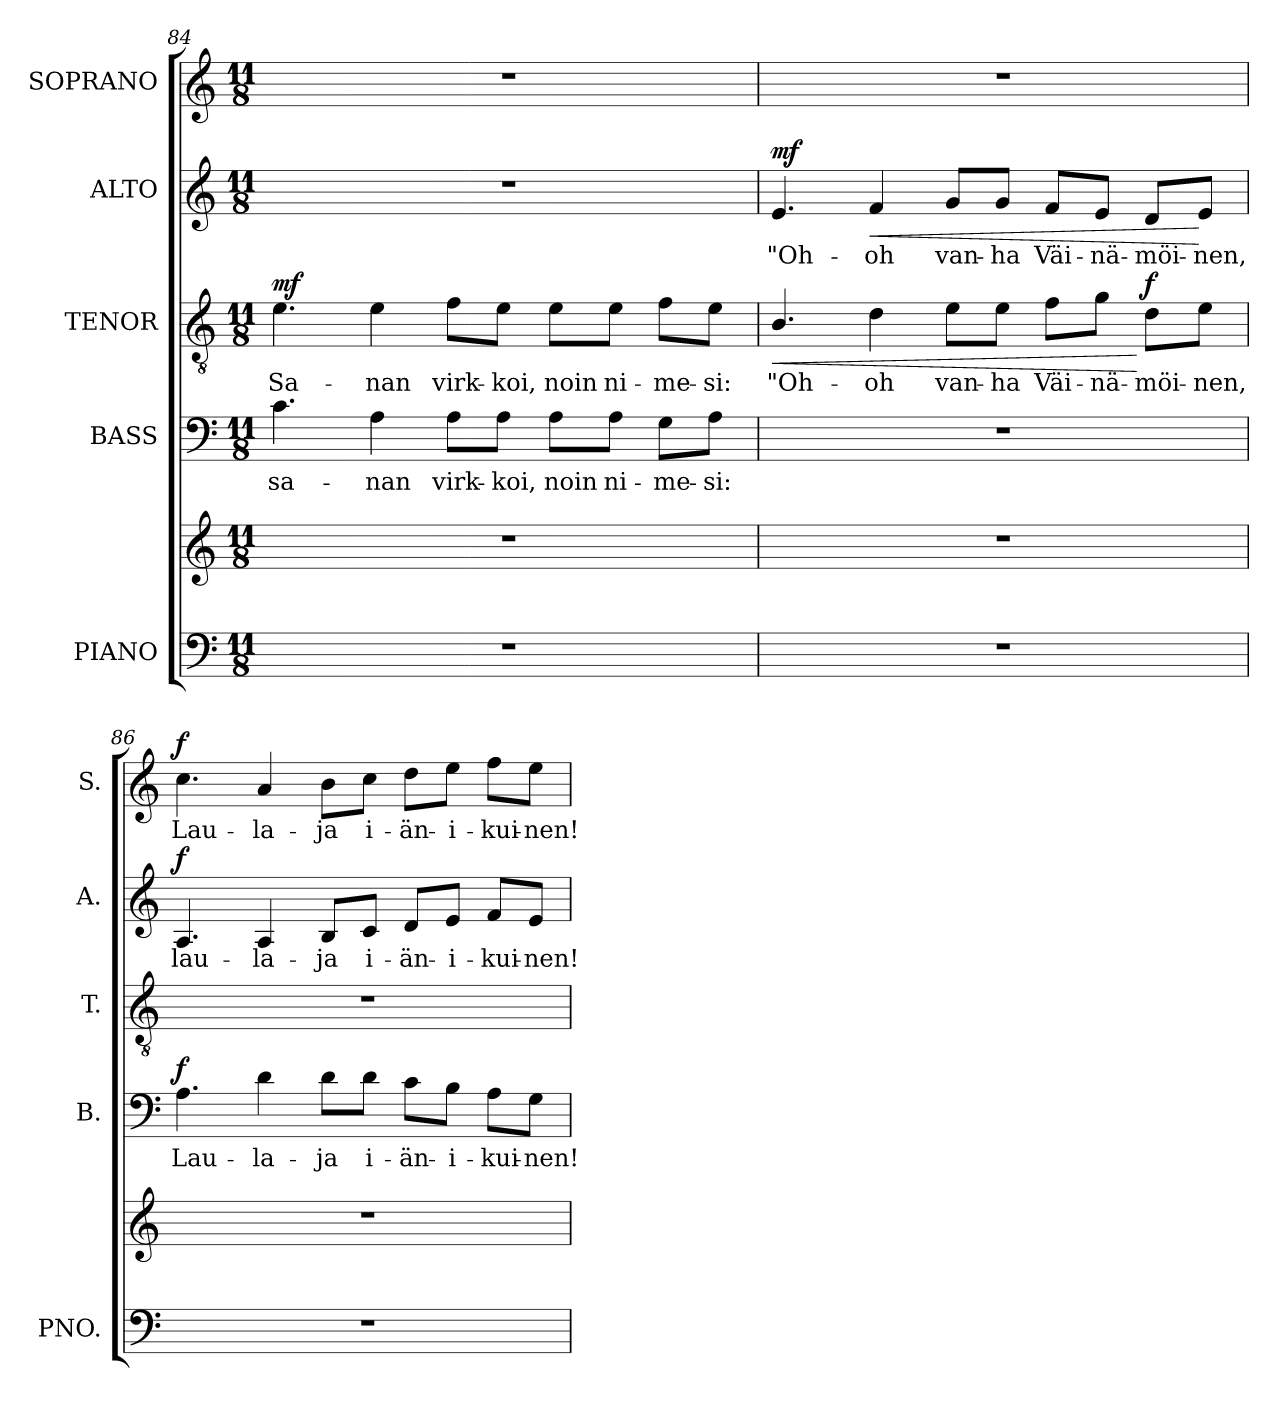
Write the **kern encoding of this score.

**kern	**kern	**kern	**text	**dynam	**kern	**text	**dynam	**kern	**text	**dynam	**kern	**text	**dynam
*part5	*part5	*part4	*part4	*part4	*part3	*part3	*part3	*part2	*part2	*part2	*part1	*part1	*part1
*staff6	*staff5	*staff4	*staff4	*staff4	*staff3	*staff3	*staff3	*staff2	*staff2	*staff2	*staff1	*staff1	*staff1
*I"PIANO	*	*I"BASS	*	*	*I"TENOR	*	*	*I"ALTO	*	*	*I"SOPRANO	*	*
*I'PNO.	*	*I'B.	*	*	*I'T.	*	*	*I'A.	*	*	*I'S.	*	*
*clefF4	*clefG2	*clefF4	*	*	*clefGv2	*	*	*clefG2	*	*	*clefG2	*	*
*	*	*	*	*	*ITrd7c12	*	*	*	*	*	*	*	*
*k[]	*k[]	*k[]	*	*	*k[]	*	*	*k[]	*	*	*k[]	*	*
*C:	*C:	*C:	*	*	*C:	*	*	*C:	*	*	*C:	*	*
*M11/8	*M11/8	*M11/8	*	*	*M11/8	*	*	*M11/8	*	*	*M11/8	*	*
=84	=84	=84	=84	=84	=84	=84	=84	=84	=84	=84	=84	=84	=84
!LO:N:vis=1	!LO:N:vis=1	!	!	!	!	!	!	!	!	!	!	!	!
!	!	!	!LO:LY:b:color=#000000	!	!	!	!	!	!	!	!	!	!
!	!	!	!	!	!	!LO:LY:b:color=#000000	!	!LO:N:vis=1	!	!	!LO:N:vis=1	!	!
8%11r	8%11r	4.ci\	sa-	.	4.Ei\	Sa-	mf	8%11r	.	.	8%11r	.	.
!	!	!	!LO:LY:b:color=#000000	!	!	!	!	!	!	!	!	!	!
!	!	!	!	!	!	!LO:LY:b:color=#000000	!	!	!	!	!	!	!
.	.	4Ai\	-nan	.	4Ei\	-nan	.	.	.	.	.	.	.
!	!	!	!LO:LY:b:color=#000000	!	!	!	!	!	!	!	!	!	!
!	!	!	!	!	!	!LO:LY:b:color=#000000	!	!	!	!	!	!	!
.	.	8Ai\L	virk-	.	8Fi\L	virk-	.	.	.	.	.	.	.
!	!	!	!LO:LY:b:color=#000000	!	!	!	!	!	!	!	!	!	!
!	!	!	!	!	!	!LO:LY:b:color=#000000	!	!	!	!	!	!	!
.	.	8Ai\J	-koi,	.	8Ei\J	-koi,	.	.	.	.	.	.	.
!	!	!	!LO:LY:b:color=#000000	!	!	!	!	!	!	!	!	!	!
!	!	!	!	!	!	!LO:LY:b:color=#000000	!	!	!	!	!	!	!
.	.	8Ai\L	noin	.	8Ei\L	noin	.	.	.	.	.	.	.
!	!	!	!LO:LY:b:color=#000000	!	!	!	!	!	!	!	!	!	!
!	!	!	!	!	!	!LO:LY:b:color=#000000	!	!	!	!	!	!	!
.	.	8Ai\J	ni-	.	8Ei\J	ni-	.	.	.	.	.	.	.
!	!	!	!LO:LY:b:color=#000000	!	!	!	!	!	!	!	!	!	!
!	!	!	!	!	!	!LO:LY:b:color=#000000	!	!	!	!	!	!	!
.	.	8Gi\L	-me-	.	8Fi\L	-me-	.	.	.	.	.	.	.
!	!	!	!LO:LY:b:color=#000000	!	!	!	!	!	!	!	!	!	!
!	!	!	!	!	!	!LO:LY:b:color=#000000	!	!	!	!	!	!	!
.	.	8Ai\J	-si:	.	8Ei\J	-si:	.	.	.	.	.	.	.
!!LO:PB:g=z
=85	=85	=85	=85	=85	=85	=85	=85	=85	=85	=85	=85	=85	=85
!LO:N:vis=1	!LO:N:vis=1	!LO:N:vis=1	!	!	!	!	!	!	!	!	!	!	!
!	!	!	!	!	!	!LO:LY:b:color=#000000	!LO:HP:b	!	!	!	!	!	!
!	!	!	!	!	!	!	!	!	!LO:LY:b:color=#000000	!	!LO:N:vis=1	!	!
8%11r	8%11r	8%11r	.	.	4.BBi/	"Oh-	<	4.ei/	"Oh-	mf	8%11r	.	.
!	!	!	!	!	!	!LO:LY:b:color=#000000	!	!	!	!	!	!	!
!	!	!	!	!	!	!	!	!	!LO:LY:b:color=#000000	!LO:HP:b	!	!	!
.	.	.	.	.	4Di\	-oh	.	4fi/	-oh	<	.	.	.
!	!	!	!	!	!	!LO:LY:b:color=#000000	!	!	!	!	!	!	!
!	!	!	!	!	!	!	!	!	!LO:LY:b:color=#000000	!	!	!	!
.	.	.	.	.	8Ei\L	van-	.	8gi/L	van-	.	.	.	.
!	!	!	!	!	!	!LO:LY:b:color=#000000	!	!	!	!	!	!	!
!	!	!	!	!	!	!	!	!	!LO:LY:b:color=#000000	!	!	!	!
.	.	.	.	.	8Ei\J	-ha	.	8gi/J	-ha	.	.	.	.
!	!	!	!	!	!	!LO:LY:b:color=#000000	!	!	!	!	!	!	!
!	!	!	!	!	!	!	!	!	!LO:LY:b:color=#000000	!	!	!	!
.	.	.	.	.	8Fi\L	Väi-	.	8fi/L	Väi-	.	.	.	.
!	!	!	!	!	!	!LO:LY:b:color=#000000	!	!	!	!	!	!	!
!	!	!	!	!	!	!	!	!	!LO:LY:b:color=#000000	!	!	!	!
.	.	.	.	.	8Gi\J	-nä-	.	8ei/J	-nä-	.	.	.	.
!	!	!	!	!	!	!LO:LY:b:color=#000000	!	!	!	!	!	!	!
!	!	!	!	!	!	!	!	!	!LO:LY:b:color=#000000	!	!	!	!
.	.	.	.	.	8Di\L	-möi-	[ f	8di/L	-möi-	.	.	.	.
!	!	!	!	!	!	!LO:LY:b:color=#000000	!	!	!	!	!	!	!
!	!	!	!	!	!	!	!	!	!LO:LY:b:color=#000000	!	!	!	!
.	.	.	.	.	8Ei\J	-nen,	.	8ei/J	-nen,	[	.	.	.
=86	=86	=86	=86	=86	=86	=86	=86	=86	=86	=86	=86	=86	=86
!LO:N:vis=1	!LO:N:vis=1	!	!	!	!	!	!	!	!	!	!	!	!
!	!	!	!LO:LY:b:color=#000000	!	!LO:N:vis=1	!	!	!	!	!	!	!	!
!	!	!	!	!	!	!	!	!	!LO:LY:b:color=#000000	!	!	!	!
!	!	!	!	!	!	!	!	!	!	!	!	!LO:LY:b:color=#000000	!
8%11r	8%11r	4.Ai\	Lau-	f	8%11r	.	.	4.Ai/	lau-	f	4.cci\	Lau-	f
!	!	!	!LO:LY:b:color=#000000	!	!	!	!	!	!	!	!	!	!
!	!	!	!	!	!	!	!	!	!LO:LY:b:color=#000000	!	!	!	!
!	!	!	!	!	!	!	!	!	!	!	!	!LO:LY:b:color=#000000	!
.	.	4di\	-la-	.	.	.	.	4Ai/	-la-	.	4ai/	-la-	.
!	!	!	!LO:LY:b:color=#000000	!	!	!	!	!	!	!	!	!	!
!	!	!	!	!	!	!	!	!	!LO:LY:b:color=#000000	!	!	!	!
!	!	!	!	!	!	!	!	!	!	!	!	!LO:LY:b:color=#000000	!
.	.	8di\L	-ja	.	.	.	.	8Bi/L	-ja	.	8bi\L	-ja	.
!	!	!	!LO:LY:b:color=#000000	!	!	!	!	!	!	!	!	!	!
!	!	!	!	!	!	!	!	!	!LO:LY:b:color=#000000	!	!	!	!
!	!	!	!	!	!	!	!	!	!	!	!	!LO:LY:b:color=#000000	!
.	.	8di\J	i-	.	.	.	.	8ci/J	i-	.	8cci\J	i-	.
!	!	!	!LO:LY:b:color=#000000	!	!	!	!	!	!	!	!	!	!
!	!	!	!	!	!	!	!	!	!LO:LY:b:color=#000000	!	!	!	!
!	!	!	!	!	!	!	!	!	!	!	!	!LO:LY:b:color=#000000	!
.	.	8ci\L	-än-	.	.	.	.	8di/L	-än-	.	8ddi\L	-än-	.
!	!	!	!LO:LY:b:color=#000000	!	!	!	!	!	!	!	!	!	!
!	!	!	!	!	!	!	!	!	!LO:LY:b:color=#000000	!	!	!	!
!	!	!	!	!	!	!	!	!	!	!	!	!LO:LY:b:color=#000000	!
.	.	8Bi\J	-i-	.	.	.	.	8ei/J	-i-	.	8eei\J	-i-	.
!	!	!	!LO:LY:b:color=#000000	!	!	!	!	!	!	!	!	!	!
!	!	!	!	!	!	!	!	!	!LO:LY:b:color=#000000	!	!	!	!
!	!	!	!	!	!	!	!	!	!	!	!	!LO:LY:b:color=#000000	!
.	.	8Ai\L	-kui-	.	.	.	.	8fi/L	-kui-	.	8ffi\L	-kui-	.
!	!	!	!LO:LY:b:color=#000000	!	!	!	!	!	!	!	!	!	!
!	!	!	!	!	!	!	!	!	!LO:LY:b:color=#000000	!	!	!	!
!	!	!	!	!	!	!	!	!	!	!	!	!LO:LY:b:color=#000000	!
.	.	8Gi\J	-nen!	.	.	.	.	8ei/J	-nen!	.	8eei\J	-nen!	.
=	=	=	=	=	=	=	=	=	=	=	=	=	=
*-	*-	*-	*-	*-	*-	*-	*-	*-	*-	*-	*-	*-	*-
